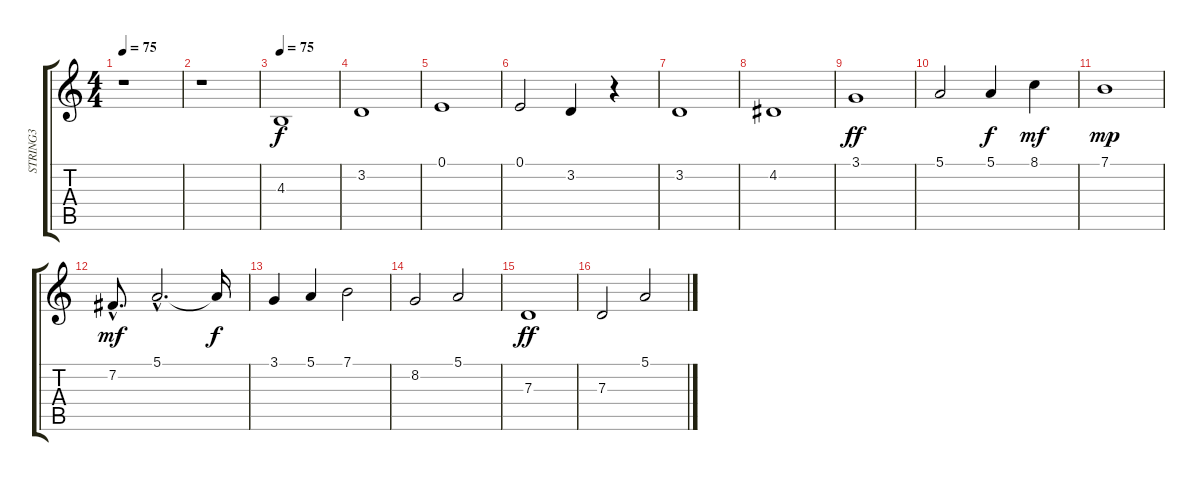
\track ("STRING3" "STRING3") {instrument stringensemble1}
\staff {score tabs}
\tuning (E4 B3 G3 D3 A2 E2) {hide}
\ts (4 4)
\tempo 75
\clef g2
\ks c
r.1{dy f instrument stringensemble1} |
r.1 |
\tempo 75
4.3.1 |
3.2.1 |
0.1.1 |
0.1.2 3.2.4 r.4 |
3.2.1 |
4.2.1 |
3.1.1{dy ff} |
5.1.2 5.1.4{dy f} 8.1.4{dy mf} |
7.1.1{dy mp} |
7.2{hac}.8{d dy mf} 5.1{hac}.2{d} 5.1{t}.16{dy f} |
3.1.4 5.1.4 7.1.2 |
8.2.2 5.1.2 |
7.3.1{dy ff} |
7.3.2 5.1.2
